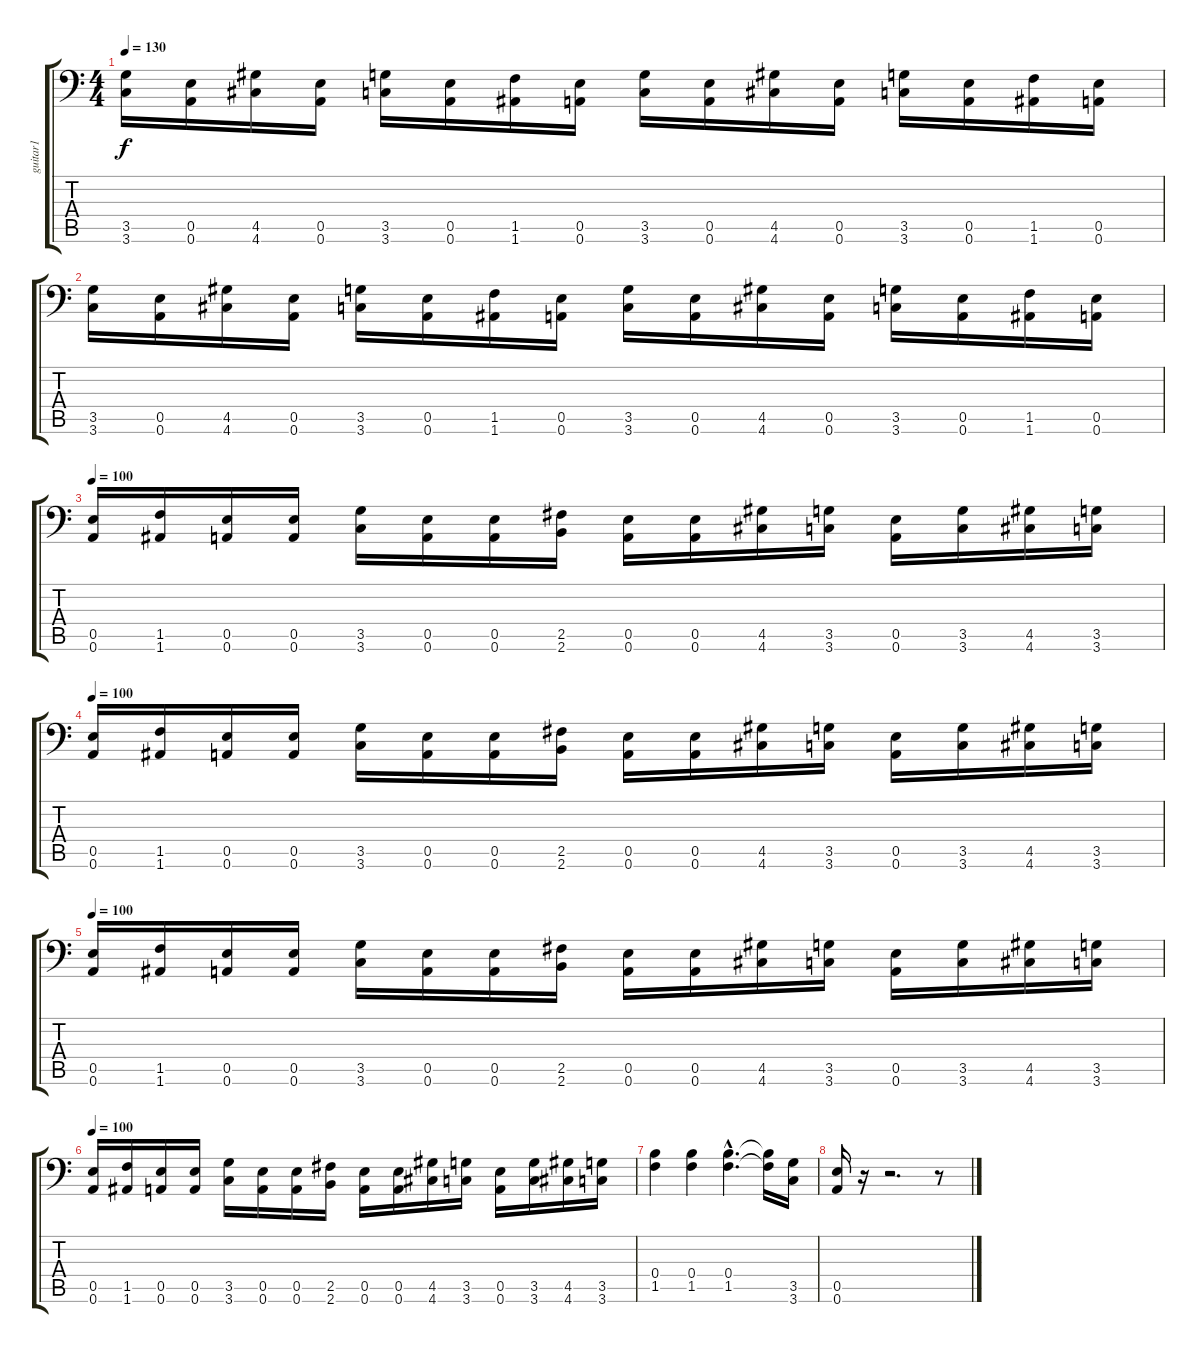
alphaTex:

\track ("guitar1" "guitar1") {instrument distortionguitar}
\staff {score tabs}
\tuning (Db4 Ab3 E3 B2 E2 A1) {hide}
\ts (4 4)
\tempo 130
\clef f4
\ks c
(3.5 3.6).16{dy f} (0.5 0.6).16 (4.5 4.6).16 (0.5 0.6).16 (3.5 3.6).16 (0.5 0.6).16 (1.5 1.6).16 (0.5 0.6).16 (3.5 3.6).16 (0.5 0.6).16 (4.5 4.6).16 (0.5 0.6).16 (3.5 3.6).16 (0.5 0.6).16 (1.5 1.6).16 (0.5 0.6).16 |
(3.5 3.6).16 (0.5 0.6).16 (4.5 4.6).16 (0.5 0.6).16 (3.5 3.6).16 (0.5 0.6).16 (1.5 1.6).16 (0.5 0.6).16 (3.5 3.6).16 (0.5 0.6).16 (4.5 4.6).16 (0.5 0.6).16 (3.5 3.6).16 (0.5 0.6).16 (1.5 1.6).16 (0.5 0.6).16 |
\tempo 100
(0.5 0.6).16{instrument distortionguitar} (1.5 1.6).16 (0.5 0.6).16 (0.5 0.6).16 (3.5 3.6).16 (0.5 0.6).16 (0.5 0.6).16 (2.5 2.6).16 (0.5 0.6).16 (0.5 0.6).16 (4.5 4.6).16 (3.5 3.6).16 (0.5 0.6).16 (3.5 3.6).16 (4.5 4.6).16 (3.5 3.6).16 |
\tempo 100
(0.5 0.6).16{instrument distortionguitar} (1.5 1.6).16 (0.5 0.6).16 (0.5 0.6).16 (3.5 3.6).16 (0.5 0.6).16 (0.5 0.6).16 (2.5 2.6).16 (0.5 0.6).16 (0.5 0.6).16 (4.5 4.6).16 (3.5 3.6).16 (0.5 0.6).16 (3.5 3.6).16 (4.5 4.6).16 (3.5 3.6).16 |
\tempo 100
(0.5 0.6).16{instrument distortionguitar} (1.5 1.6).16 (0.5 0.6).16 (0.5 0.6).16 (3.5 3.6).16 (0.5 0.6).16 (0.5 0.6).16 (2.5 2.6).16 (0.5 0.6).16 (0.5 0.6).16 (4.5 4.6).16 (3.5 3.6).16 (0.5 0.6).16 (3.5 3.6).16 (4.5 4.6).16 (3.5 3.6).16 |
\tempo 100
(0.5 0.6).16{instrument distortionguitar} (1.5 1.6).16 (0.5 0.6).16 (0.5 0.6).16 (3.5 3.6).16 (0.5 0.6).16 (0.5 0.6).16 (2.5 2.6).16 (0.5 0.6).16 (0.5 0.6).16 (4.5 4.6).16 (3.5 3.6).16 (0.5 0.6).16 (3.5 3.6).16 (4.5 4.6).16 (3.5 3.6).16 |
(0.4 1.5).4 (0.4 1.5).4 (0.4{hac} 1.5{hac}).4{d} (0.4{t} 1.5{t}).16 (3.5 3.6).16 |
(0.5 0.6).16 r.16 r.2{d} r.8
